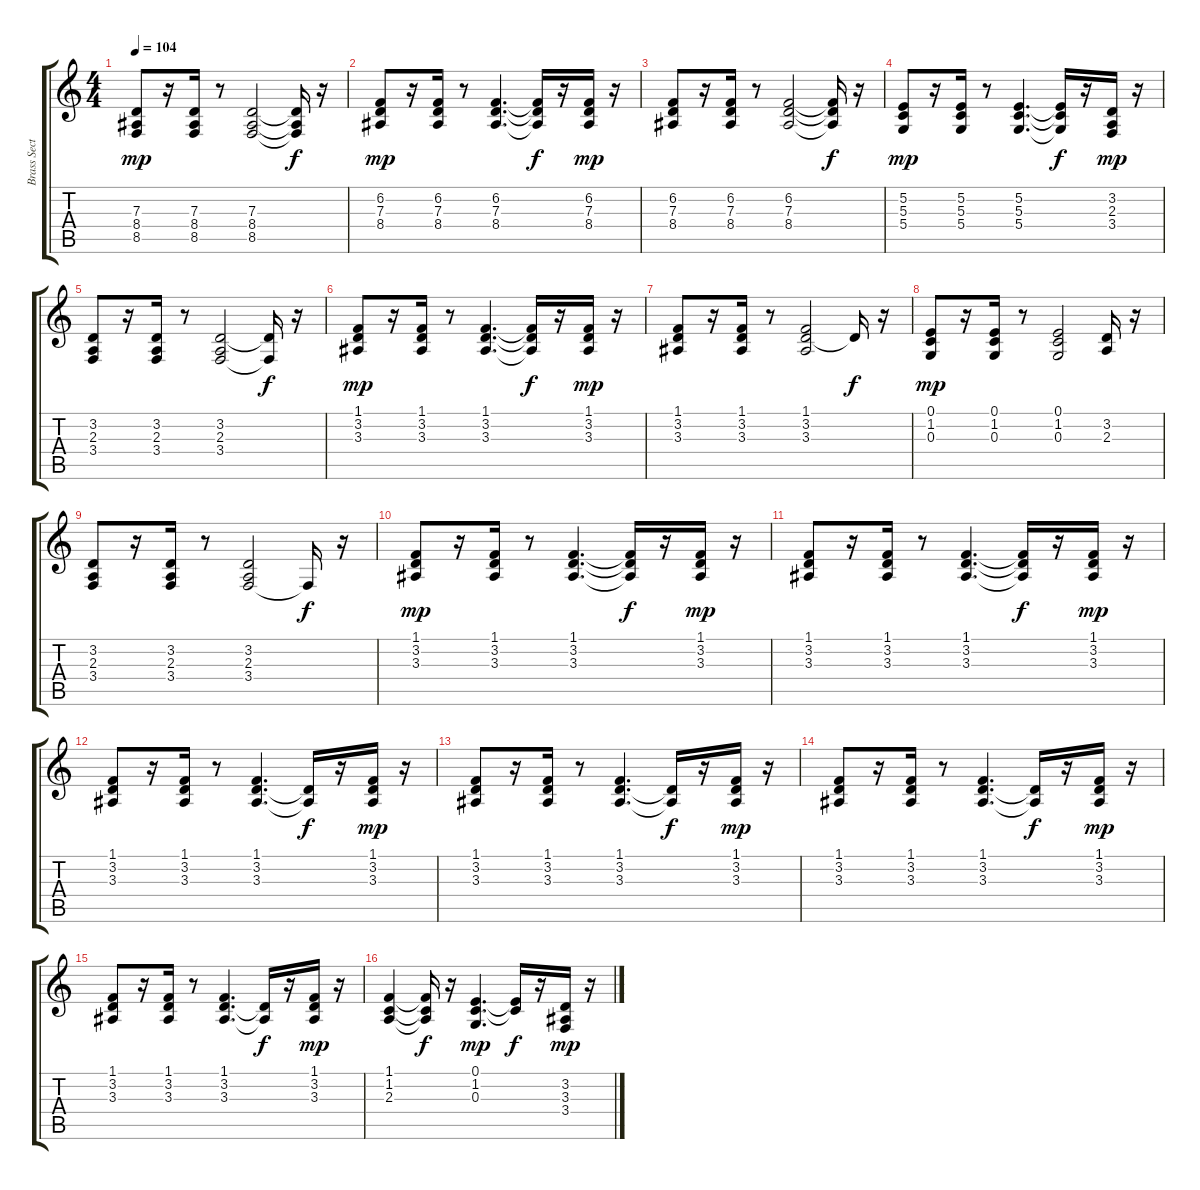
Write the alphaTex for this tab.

\track ("Brass Section" "Brass Sect") {instrument brasssection}
\staff {score tabs}
\tuning (E4 B3 G3 D3 A2 E2) {hide}
\ts (4 4)
\tempo 104
\clef g2
\ks c
(7.3 8.4 8.5).8{dy mp} r.16 (7.3 8.4 8.5).16 r.8 (7.3 8.4 8.5).2 (7.3{t} 8.4{t} 8.5{t}).16{dy f} r.16 |
(6.2 7.3 8.4).8{dy mp} r.16 (6.2 7.3 8.4).16 r.8 (6.2 7.3 8.4).4{d} (6.2{t} 7.3{t} 8.4{t}).16{dy f} r.16 (6.2 7.3 8.4).16{dy mp} r.16 |
(6.2 7.3 8.4).8 r.16 (6.2 7.3 8.4).16 r.8 (6.2 7.3 8.4).2 (6.2{t} 7.3{t} 8.4{t}).16{dy f} r.16 |
(5.2 5.3 5.4).8{dy mp} r.16 (5.2 5.3 5.4).16 r.8 (5.2 5.3 5.4).4{d} (5.2{t} 5.3{t} 5.4{t}).16{dy f} r.16 (3.2 2.3 3.4).16{dy mp} r.16 |
(3.2 2.3 3.4).8 r.16 (3.2 2.3 3.4).16 r.8 (3.2 2.3 3.4).2 (3.2{t} 3.4{t}).16{dy f} r.16 |
(1.1 3.2 3.3).8{dy mp} r.16 (1.1 3.2 3.3).16 r.8 (1.1 3.2 3.3).4{d} (1.1{t} 3.2{t} 3.3{t}).16{dy f} r.16 (1.1 3.2 3.3).16{dy mp} r.16 |
(1.1 3.2 3.3).8 r.16 (1.1 3.2 3.3).16 r.8 (1.1 3.2 3.3).2 3.2{t}.16{dy f} r.16 |
(0.1 1.2 0.3).8{dy mp} r.16 (0.1 1.2 0.3).16 r.8 (0.1 1.2 0.3).2 (3.2 2.3).16 r.16 |
(3.2 2.3 3.4).8 r.16 (3.2 2.3 3.4).16 r.8 (3.2 2.3 3.4).2 3.4{t}.16{dy f} r.16 |
(1.1 3.2 3.3).8{dy mp} r.16 (1.1 3.2 3.3).16 r.8 (1.1 3.2 3.3).4{d} (1.1{t} 3.2{t} 3.3{t}).16{dy f} r.16 (1.1 3.2 3.3).16{dy mp} r.16 |
(1.1 3.2 3.3).8 r.16 (1.1 3.2 3.3).16 r.8 (1.1 3.2 3.3).4{d} (1.1{t} 3.2{t} 3.3{t}).16{dy f} r.16 (1.1 3.2 3.3).16{dy mp} r.16 |
(1.1 3.2 3.3).8 r.16 (1.1 3.2 3.3).16 r.8 (1.1 3.2 3.3).4{d} (3.2{t} 3.3{t}).16{dy f} r.16 (1.1 3.2 3.3).16{dy mp} r.16 |
(1.1 3.2 3.3).8 r.16 (1.1 3.2 3.3).16 r.8 (1.1 3.2 3.3).4{d} (3.2{t} 3.3{t}).16{dy f} r.16 (1.1 3.2 3.3).16{dy mp} r.16 |
(1.1 3.2 3.3).8 r.16 (1.1 3.2 3.3).16 r.8 (1.1 3.2 3.3).4{d} (3.2{t} 3.3{t}).16{dy f} r.16 (1.1 3.2 3.3).16{dy mp} r.16 |
(1.1 3.2 3.3).8 r.16 (1.1 3.2 3.3).16 r.8 (1.1 3.2 3.3).4{d} (3.2{t} 3.3{t}).16{dy f} r.16 (1.1 3.2 3.3).16{dy mp} r.16 |
(1.1 1.2 2.3).4 (1.1{t} 1.2{t} 2.3{t}).16{dy f} r.16 (0.1 1.2 0.3).4{d dy mp} (0.1{t} 1.2{t}).16{dy f} r.16 (3.2 3.3 3.4).16{dy mp} r.16
